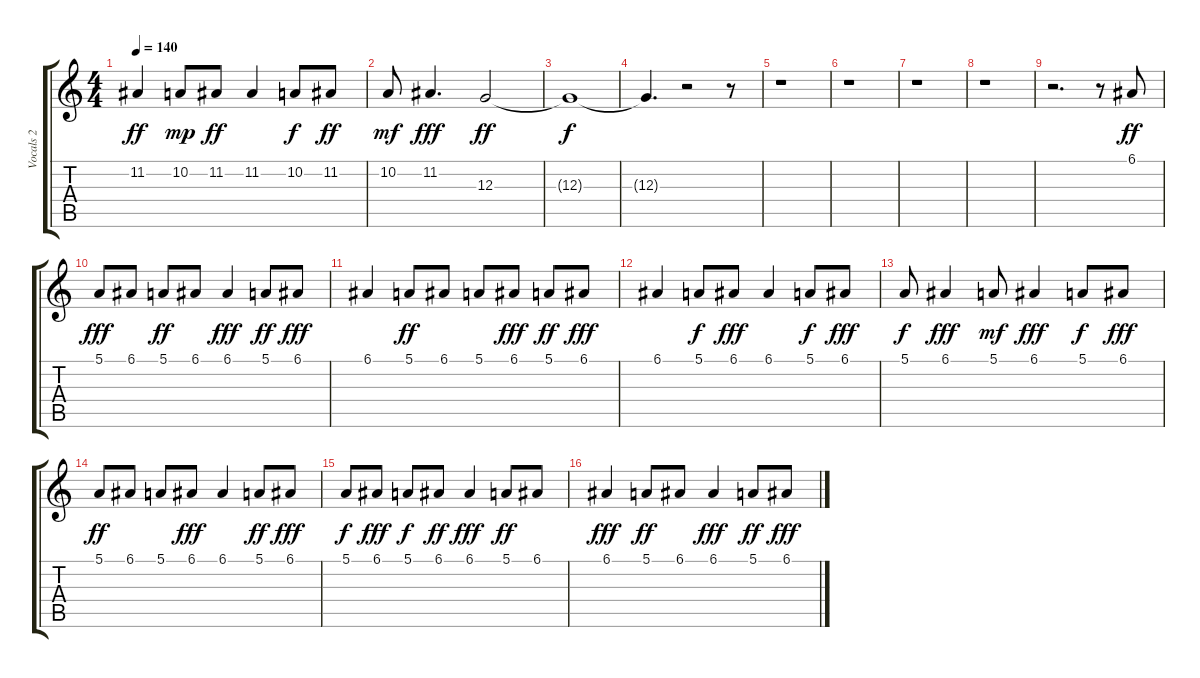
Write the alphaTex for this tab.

\track ("Vocals 2" "Vocals 2") {instrument fx1rain}
\staff {score tabs}
\tuning (E4 B3 G3 D3 A2 E2) {hide}
\ts (4 4)
\tempo 140
\clef g2
\ks c
11.2.4{dy ff balance 5} 10.2.8{dy mp} 11.2.8{dy ff} 11.2.4{balance 9} 10.2.8{dy f} 11.2.8{dy ff} |
10.2.8{dy mf balance 5} 11.2.4{d dy fff} 12.3.2{dy ff balance 8} |
12.3{t}.1{dy f} |
12.3{t}.4{d} r.2 r.8 |
r.1 |
r.1 |
r.1 |
r.1 |
r.2{d} r.8 6.1.8{dy ff balance 4} |
5.1.8{dy fff} 6.1.8{balance 12} 5.1.8{dy ff} 6.1.8 6.1.4{dy fff} 5.1.8{dy ff balance 3} 6.1.8{dy fff} |
6.1.4 5.1.8{dy ff balance 4} 6.1.8 5.1.8 6.1.8{dy fff balance 9} 5.1.8{dy ff} 6.1.8{dy fff} |
6.1.4 5.1.8{dy f balance 8} 6.1.8{dy fff} 6.1.4 5.1.8{dy f balance 7} 6.1.8{dy fff} |
5.1.8{dy f} 6.1.4{dy fff balance 12} 5.1.8{dy mf} 6.1.4{dy fff} 5.1.8{dy f balance 12} 6.1.8{dy fff} |
5.1.8{dy ff} 6.1.8{balance 9} 5.1.8 6.1.8{dy fff} 6.1.4 5.1.8{dy ff balance 7} 6.1.8{dy fff} |
5.1.8{dy f} 6.1.8{dy fff balance 7} 5.1.8{dy f} 6.1.8{dy ff} 6.1.4{dy fff} 5.1.8{dy ff balance 10} 6.1.8 |
6.1.4{dy fff} 5.1.8{dy ff balance 4} 6.1.8 6.1.4{dy fff} 5.1.8{dy ff balance 3} 6.1.8{dy fff}
